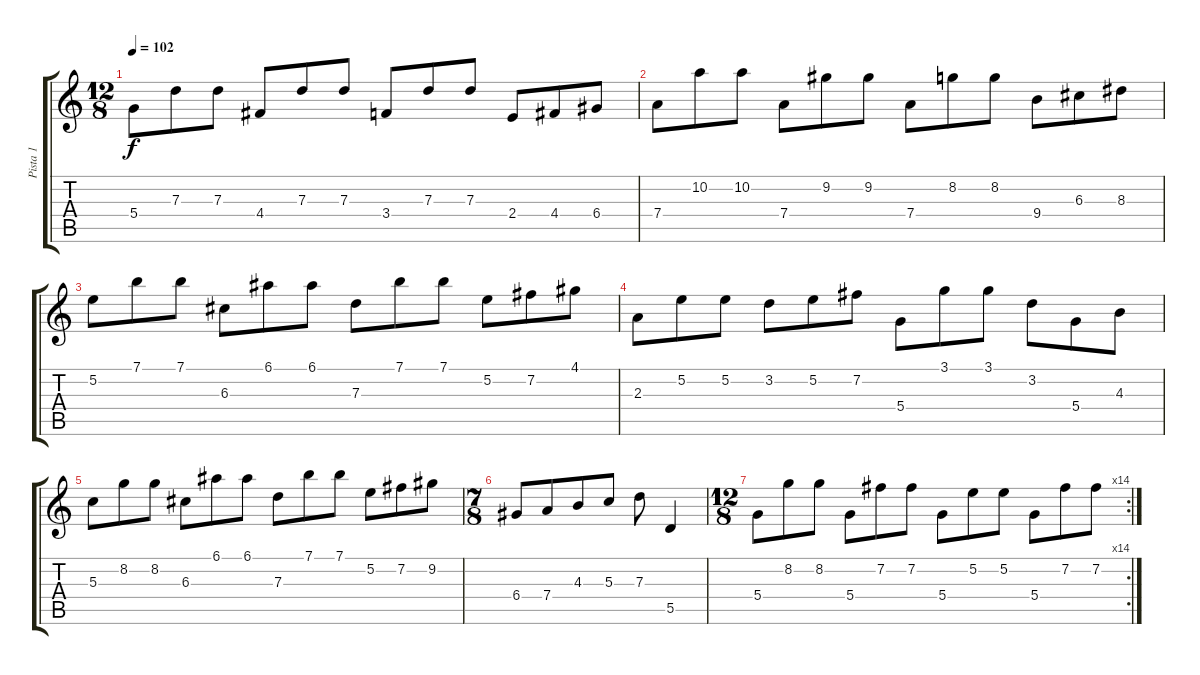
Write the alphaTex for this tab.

\track ("Pista 1" "Pista 1") {instrument electricbassfinger}
\staff {score tabs}
\tuning (E4 B3 G3 D3 A2 E2) {hide}
\ts (12 8)
\tempo 102
\clef g2
\ks c
5.4.8{dy f instrument electricbassfinger} 7.3.8 7.3.8 4.4.8 7.3.8 7.3.8 3.4.8 7.3.8 7.3.8 2.4.8 4.4.8 6.4.8 |
7.4.8 10.2.8 10.2.8 7.4.8 9.2.8 9.2.8 7.4.8 8.2.8 8.2.8 9.4.8 6.3.8 8.3.8 |
5.2.8 7.1.8 7.1.8 6.3.8 6.1.8 6.1.8 7.3.8 7.1.8 7.1.8 5.2.8 7.2.8 4.1.8 |
2.3.8 5.2.8 5.2.8 3.2.8 5.2.8 7.2.8 5.4.8 3.1.8 3.1.8 3.2.8 5.4.8 4.3.8 |
5.3.8 8.2.8 8.2.8 6.3.8 6.1.8 6.1.8 7.3.8 7.1.8 7.1.8 5.2.8 7.2.8 9.2.8 |
\ts (7 8)
6.4.8 7.4.8 4.3.8 5.3.8 7.3.8 5.5.4 |
\rc 14
\ts (12 8)
5.4.8 8.2.8 8.2.8 5.4.8 7.2.8 7.2.8 5.4.8 5.2.8 5.2.8 5.4.8 7.2.8 7.2.8
